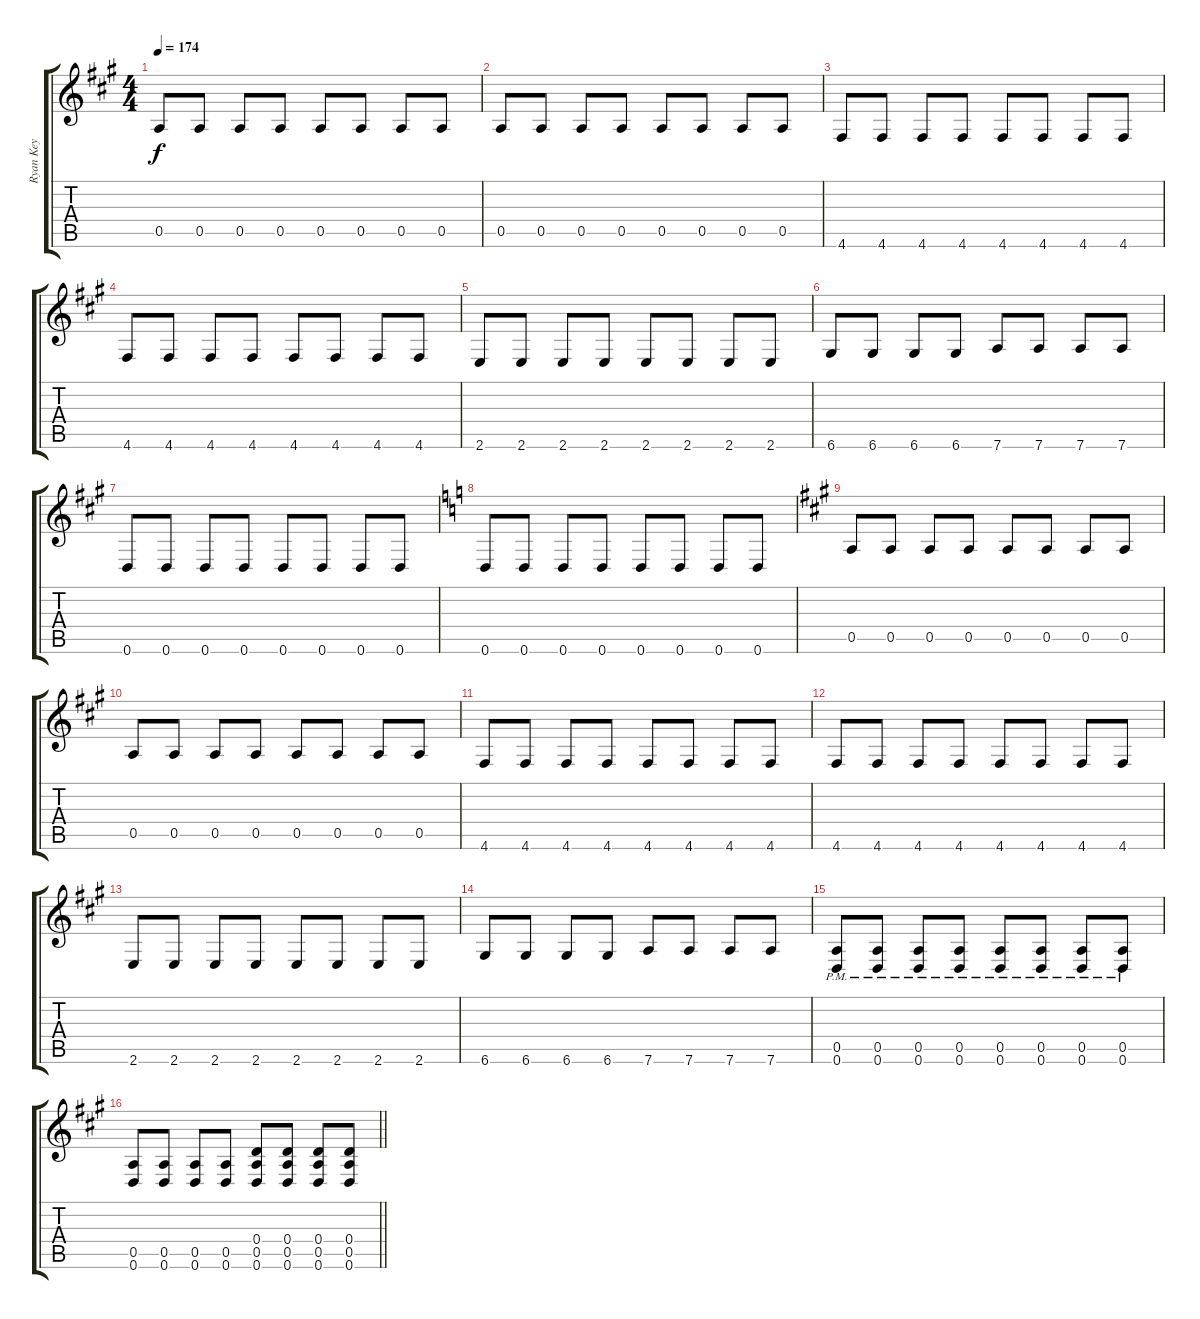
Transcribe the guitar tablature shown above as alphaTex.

\track ("Ryan Key" "Ryan Key") {instrument overdrivenguitar}
\staff {score tabs}
\tuning (E4 B3 G3 D3 A2 D2) {hide}
\ts (4 4)
\tempo 174
\clef g2
\ks a
0.5.8{dy f} 0.5.8 0.5.8 0.5.8 0.5.8 0.5.8 0.5.8 0.5.8 |
0.5.8 0.5.8 0.5.8 0.5.8 0.5.8 0.5.8 0.5.8 0.5.8 |
4.6.8 4.6.8 4.6.8 4.6.8 4.6.8 4.6.8 4.6.8 4.6.8 |
4.6.8 4.6.8 4.6.8 4.6.8 4.6.8 4.6.8 4.6.8 4.6.8 |
2.6.8 2.6.8 2.6.8 2.6.8 2.6.8 2.6.8 2.6.8 2.6.8 |
6.6.8 6.6.8 6.6.8 6.6.8 7.6.8 7.6.8 7.6.8 7.6.8 |
0.6.8 0.6.8 0.6.8 0.6.8 0.6.8 0.6.8 0.6.8 0.6.8 |
\ks c
0.6.8 0.6.8 0.6.8 0.6.8 0.6.8 0.6.8 0.6.8 0.6.8 |
\ks a
0.5.8 0.5.8 0.5.8 0.5.8 0.5.8 0.5.8 0.5.8 0.5.8 |
0.5.8 0.5.8 0.5.8 0.5.8 0.5.8 0.5.8 0.5.8 0.5.8 |
4.6.8 4.6.8 4.6.8 4.6.8 4.6.8 4.6.8 4.6.8 4.6.8 |
4.6.8 4.6.8 4.6.8 4.6.8 4.6.8 4.6.8 4.6.8 4.6.8 |
2.6.8 2.6.8 2.6.8 2.6.8 2.6.8 2.6.8 2.6.8 2.6.8 |
6.6.8 6.6.8 6.6.8 6.6.8 7.6.8 7.6.8 7.6.8 7.6.8 |
(0.5{pm} 0.6{pm}).8 (0.5{pm} 0.6{pm}).8 (0.5{pm} 0.6{pm}).8 (0.5{pm} 0.6{pm}).8 (0.5{pm} 0.6{pm}).8 (0.5{pm} 0.6{pm}).8 (0.5{pm} 0.6{pm}).8 (0.5{pm} 0.6{pm}).8 |
\barLineRight lightlight
(0.5 0.6).8 (0.5 0.6).8 (0.5 0.6).8 (0.5 0.6).8 (0.4 0.5 0.6).8 (0.4 0.5 0.6).8 (0.4 0.5 0.6).8 (0.4 0.5 0.6).8
